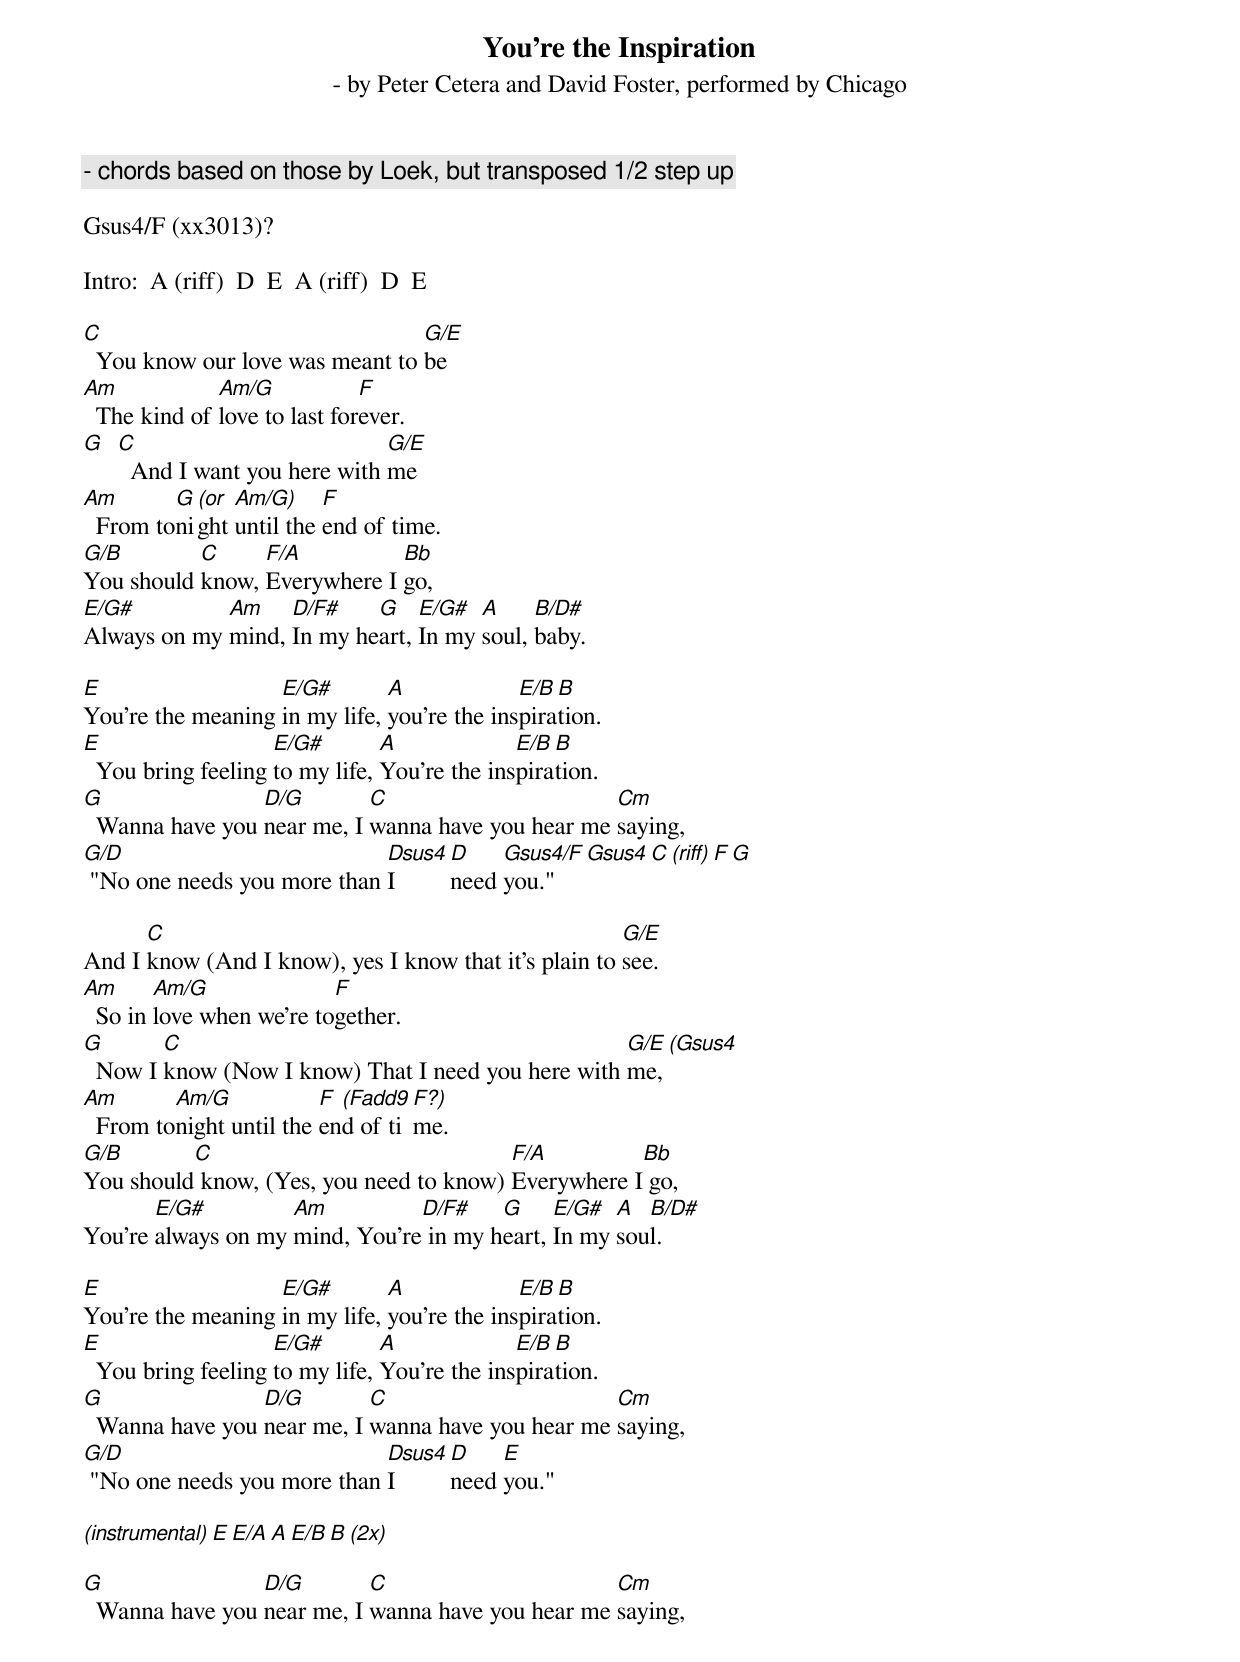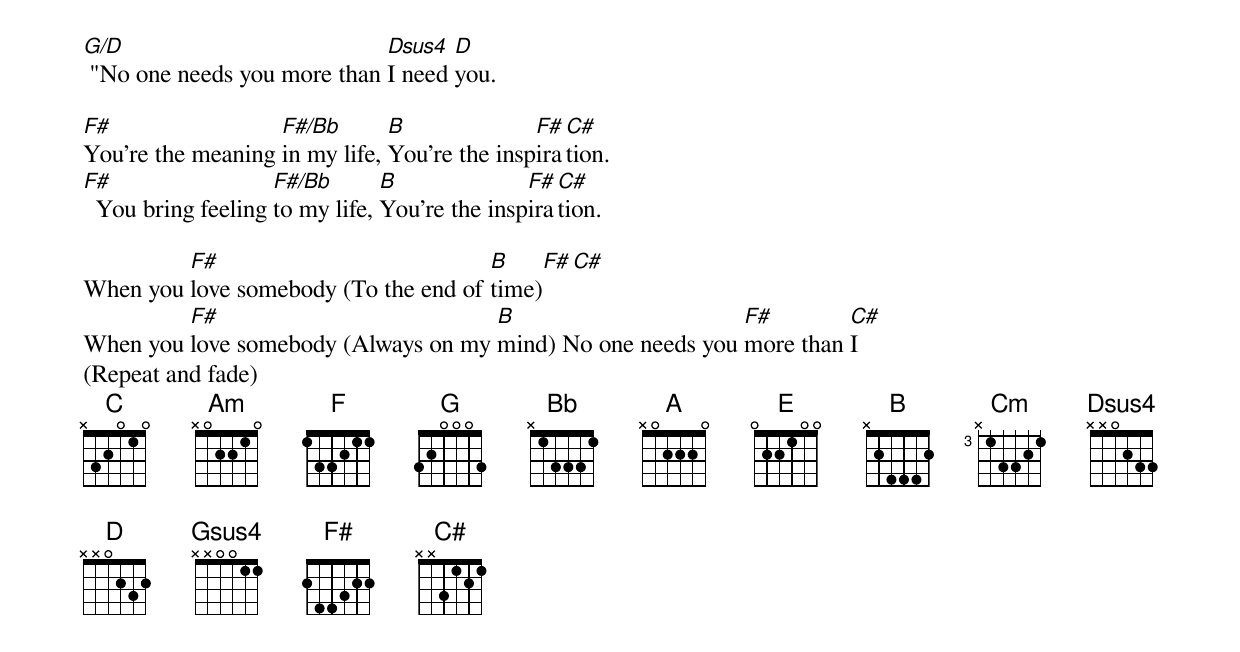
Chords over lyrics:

You're the Inspiration
 - by Peter Cetera and David Foster, performed by Chicago
 - chords based on those by Loek, but transposed 1/2 step up

Gsus4/F (xx3013)?

Intro:  A (riff)  D  E  A (riff)  D  E

C                                G/E
  You know our love was meant to be
Am            Am/G            F
  The kind of love to last forever.
G C                          G/E
    And I want you here with me
Am       G (or Am/G)     F
  From tonight until the end of time.
G/B        C     F/A          Bb
You should know, Everywhere I go,
E/G#         Am    D/F#    G    E/G#  A     B/D#
Always on my mind, In my heart, In my soul, baby.

E                  E/G#        A             E/B B
You're the meaning in my life, you're the inspiration.
E                   E/G#        A             E/B B
  You bring feeling to my life, You're the inspiration.
G                D/G        C                      Cm
  Wanna have you near me, I wanna have you hear me saying,
G/D                          Dsus4 D    Gsus4/F  Gsus4  C (riff)  F  G
 "No one needs you more than I     need you."

      C                                                G/E
And I know (And I know), yes I know that it's plain to see.
Am      Am/G              F
  So in love when we're together.
G       C                                           G/E (Gsus4
  Now I know (Now I know) That I need you here with me,
Am       Am/G            F (Fadd9 F?)
  From tonight until the end of time.
G/B       C                              F/A         Bb
You should know, (Yes, you need to know) Everywhere I go,
       E/G#         Am          D/F#    G     E/G#  A  B/D#
You're always on my mind, You're in my heart, In my soul.

E                  E/G#        A             E/B B
You're the meaning in my life, you're the inspiration.
E                   E/G#        A             E/B B
  You bring feeling to my life, You're the inspiration.
G                D/G        C                      Cm
  Wanna have you near me, I wanna have you hear me saying,
G/D                          Dsus4 D    E
 "No one needs you more than I     need you."

(instrumental)  E  E/A  A  E/B  B  (2x)

G                D/G        C                      Cm
  Wanna have you near me, I wanna have you hear me saying,
G/D                          Dsus4  D
 "No one needs you more than I need you.

F#                 F#/Bb       B              F# C#
You're the meaning in my life, You're the inspiration.
F#                  F#/Bb       B              F# C#
  You bring feeling to my life, You're the inspiration.

         F#                           B    F# C#
When you love somebody (To the end of time)
         F#                          B                      F#        C#
When you love somebody (Always on my mind) No one needs you more than I
(Repeat and fade)
